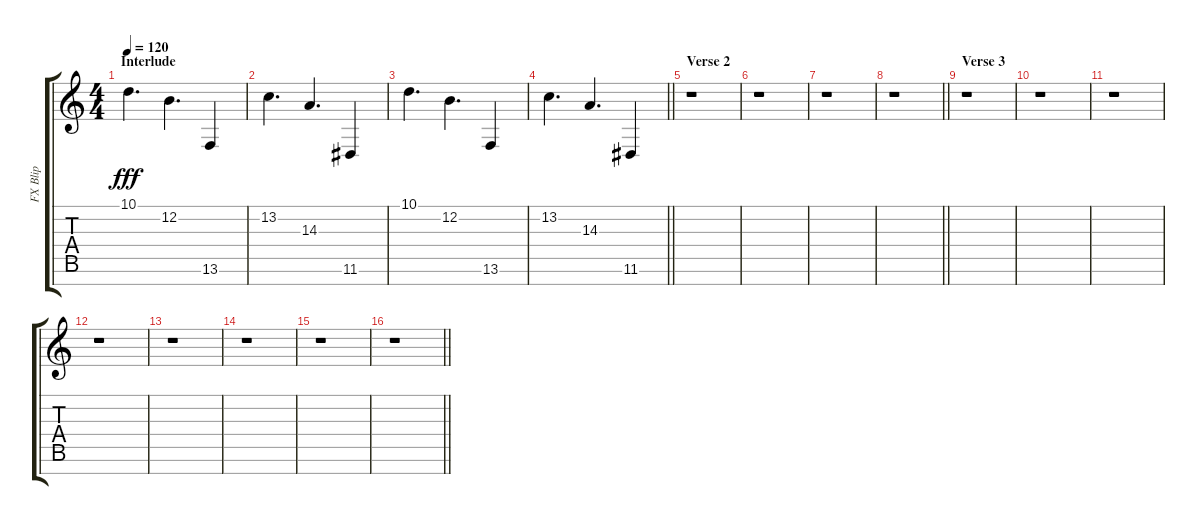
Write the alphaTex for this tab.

\track ("FX Blip " "FX Blip ") {instrument lead5charang}
\staff {score tabs}
\tuning (E4 B3 G3 D3 A2 E2 B1) {hide}
\ts (4 4)
\section ("" "Interlude")
\tempo 120
\clef g2
\ks c
10.1.4{d dy fff} 12.2.4{d} 13.6.4 |
13.2.4{d} 14.3.4{d} 11.6.4 |
10.1.4{d} 12.2.4{d} 13.6.4 |
\barLineRight lightlight
13.2.4{d} 14.3.4{d} 11.6.4 |
\section ("" "Verse 2")
r.1 |
r.1 |
r.1 |
\barLineRight lightlight
r.1 |
\section ("" "Verse 3")
r.1 |
r.1 |
r.1 |
r.1 |
r.1 |
r.1 |
r.1 |
\barLineRight lightlight
r.1
